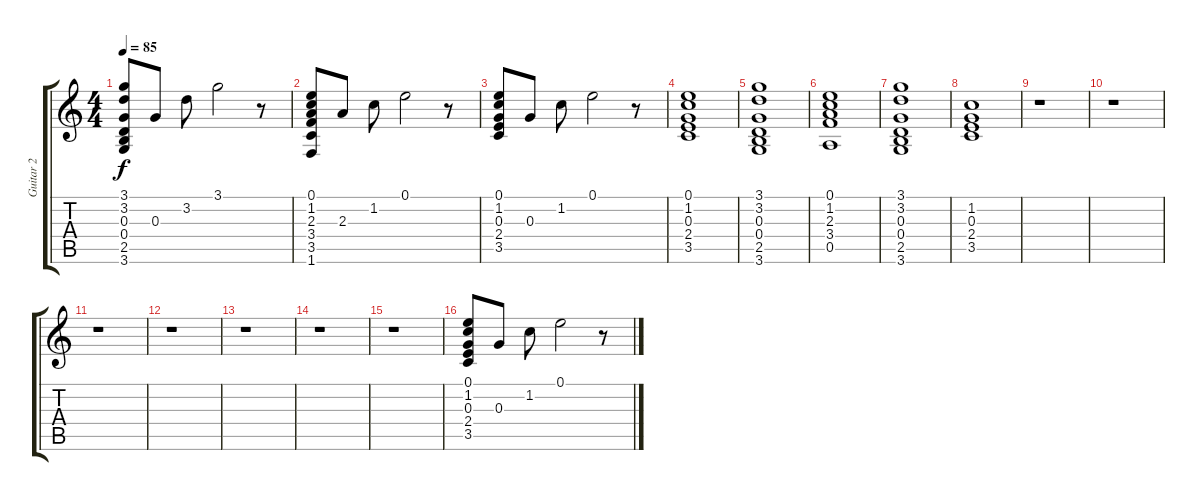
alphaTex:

\track ("Guitar 2" "Guitar 2") {instrument acousticguitarnylon}
\staff {score tabs}
\tuning (E4 B3 G3 D3 A2 E2) {hide}
\ts (4 4)
\tempo 85
\clef g2
\ks c
(3.1 3.2 0.3 0.4 2.5 3.6).8{dy f} 0.3.8 3.2.8 3.1.2 r.8 |
(0.1 1.2 2.3 3.4 3.5 1.6).8 2.3.8 1.2.8 0.1.2 r.8 |
(0.1 1.2 0.3 2.4 3.5).8 0.3.8 1.2.8 0.1.2 r.8 |
(0.1 1.2 0.3 2.4 3.5).1 |
(3.1 3.2 0.3 0.4 2.5 3.6).1 |
(0.1 1.2 2.3 3.4 0.5).1 |
(3.1 3.2 0.3 0.4 2.5 3.6).1 |
(1.2 0.3 2.4 3.5).1 |
r.1 |
r.1 |
r.1 |
r.1 |
r.1 |
r.1 |
r.1 |
(0.1 1.2 0.3 2.4 3.5).8 0.3.8 1.2.8 0.1.2 r.8
